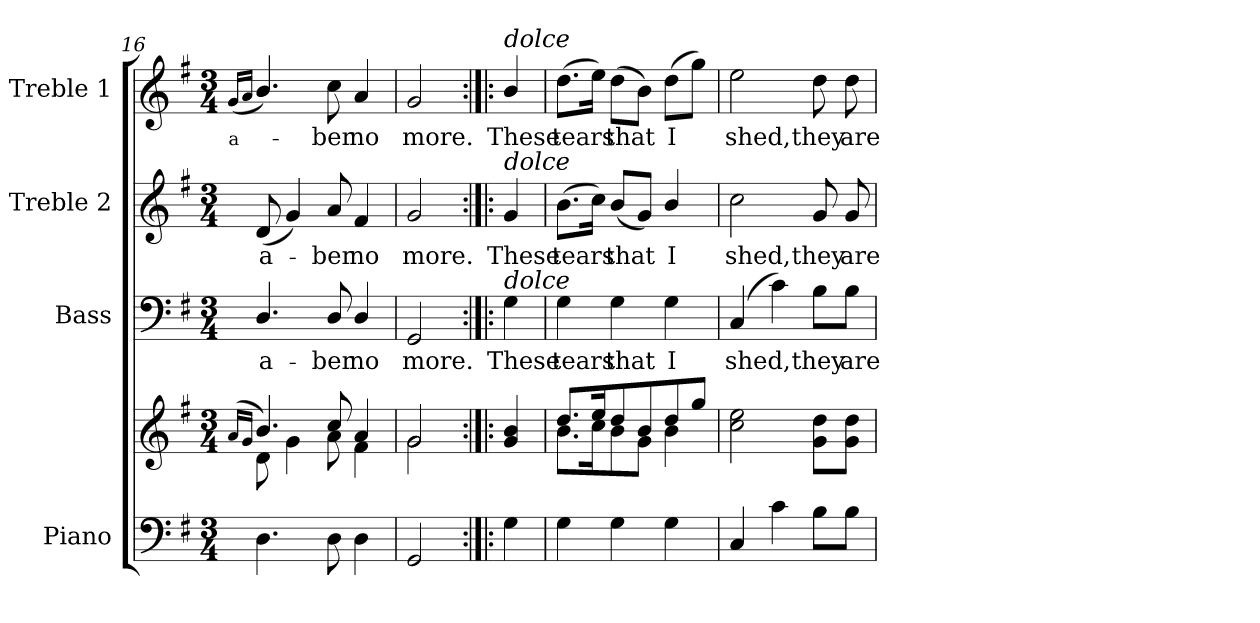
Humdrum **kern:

**kern	**kern	**kern	**text	**kern	**text	**kern	**text
*part4	*part4	*part3	*part3	*part2	*part2	*part1	*part1
*staff5	*staff4	*staff3	*staff3	*staff2	*staff2	*staff1	*staff1
*I"Piano	*	*I"Bass	*	*I"Treble 2	*	*I"Treble 1	*
*I'Pno.	*	*I'B.	*	*	*	*	*
*clefF4	*clefG2	*clefF4	*	*clefG2	*	*clefG2	*
*k[f#]	*k[f#]	*k[f#]	*	*k[f#]	*	*k[f#]	*
*G:	*G:	*G:	*	*G:	*	*G:	*
*M3/4	*M3/4	*M3/4	*	*M3/4	*	*M3/4	*
=16	=16	=16	=16	=16	=16	=16	=16
!	!	!	!	!	!	!	!LO:LY:b:color=#000000
.	(16qai/LL	.	.	.	.	(16qgi/LL	-a-
.	16qgi/JJ	.	.	.	.	16qai/JJ	.
*	*^	*	*	*	*	*	*
!	!	!	!	!LO:LY:b:color=#000000	!	!	!	!
!	!	!	!	!	!	!LO:LY:b:color=#000000	!	!
4.Di\	4.bi/)	8di\	4.Di/	-a-	(8di/	-a-	4.bi/)	.
.	.	4gi\	.	.	4gi/)	.	.	.
!	!	!	!	!LO:LY:b:color=#000000	!	!	!	!
!	!	!	!	!	!	!LO:LY:b:color=#000000	!	!
!	!	!	!	!	!	!	!	!LO:LY:b:color=#000000
8Di\	8cci/	8ai\	8Di/	-ber	8ai/	-ber	8cci\	-ber
!	!	!	!	!LO:LY:b:color=#000000	!	!	!	!
!	!	!	!	!	!	!LO:LY:b:color=#000000	!	!
!	!	!	!	!	!	!	!	!LO:LY:b:color=#000000
4Di\	4ai/	4f#i\	4Di/	no	4f#i/	no	4ai/	no
=17	=17	=17	=17	=17	=17	=17	=17	=17
!	!	!	!	!LO:LY:b:color=#000000	!	!	!	!
!	!	!	!	!	!	!LO:LY:b:color=#000000	!	!
!	!	!	!	!	!	!	!	!LO:LY:b:color=#000000
2GGi/	2gi/	2gi\	2GGi/	more.	2gi/	more.	2gi/	more.
*	*v	*v	*	*	*	*	*	*
!!LO:LB:g=z
=18:|!|:	=18:|!|:	=18:|!|:	=18:|!|:	=18:|!|:	=18:|!|:	=18:|!|:	=18:|!|:
*	*^	*	*	*	*	*	*
!	!	!	!	!LO:LY:b:color=#000000	!	!	!	!
*	*v	*v	*	*	*	*	*	*
*	*^	*	*	*	*	*	*
!	!	!	!	!	!	!LO:LY:b:color=#000000	!	!
*	*v	*v	*	*	*	*	*	*
*	*^	*	*	*	*	*	*
!	!	!	!	!	!	!	!LO:TX:a:i:t=dolce	!
!	!	!	!	!	!LO:TX:a:i:t=dolce	!	!	!
!	!	!	!LO:TX:a:i:t=dolce	!	!	!	!	!
!	!LO:TX:b:i:t=dolce	!	!	!	!	!	!	!
!	!	!	!	!	!	!	!	!LO:LY:b:color=#000000
*	*v	*v	*	*	*	*	*	*
4Gi\	4gi/ 4bi	4Gi\	These	4gi/	These	4bi/	These
=19	=19	=19	=19	=19	=19	=19	=19
*	*^	*	*	*	*	*	*
!	!	!	!	!LO:LY:b:color=#000000	!	!	!	!
!	!	!	!	!	!	!LO:LY:b:color=#000000	!	!
!	!	!	!	!	!	!	!	!LO:LY:b:color=#000000
4Gi\	8.ddi/L	8.bi\L	4Gi\	tears	(8.bi\L	tears	(8.ddi\L	tears
.	16eei/k	16cci\k	.	.	16cci\Jk)	.	16eei\Jk)	.
!	!	!	!	!LO:LY:b:color=#000000	!	!	!	!
!	!	!	!	!	!	!LO:LY:b:color=#000000	!	!
!	!	!	!	!	!	!	!	!LO:LY:b:color=#000000
4Gi\	8ddi/	8bi\	4Gi\	that	(8bi/L	that	(8ddi\L	that
.	8bi/	8gi\J	.	.	8gi/J)	.	8bi\J)	.
!	!	!	!	!LO:LY:b:color=#000000	!	!	!	!
!	!	!	!	!	!	!LO:LY:b:color=#000000	!	!
!	!	!	!	!	!	!	!	!LO:LY:b:color=#000000
4Gi\	8ddi/	4bi\	4Gi\	I	4bi/	I	(8ddi\L	I
.	8ggi/J	.	.	.	.	.	8ggi\J)	.
*	*v	*v	*	*	*	*	*	*
=20	=20	=20	=20	=20	=20	=20	=20
!	!	!	!LO:LY:b:color=#000000	!	!	!	!
!	!	!	!	!	!LO:LY:b:color=#000000	!	!
!	!	!	!	!	!	!	!LO:LY:b:color=#000000
4Ci/	2cci\ 2eei	(4Ci/	shed,	2cci\	shed,	2eei\	shed,
4ci\	.	4ci\)	.	.	.	.	.
!	!	!	!LO:LY:b:color=#000000	!	!	!	!
!	!	!	!	!	!LO:LY:b:color=#000000	!	!
!	!	!	!	!	!	!	!LO:LY:b:color=#000000
8Bi\L	8gi\ 8ddiL	8Bi\L	they	8gi/	they	8ddi\	they
!	!	!	!LO:LY:b:color=#000000	!	!	!	!
!	!	!	!	!	!LO:LY:b:color=#000000	!	!
!	!	!	!	!	!	!	!LO:LY:b:color=#000000
8Bi\J	8gi\ 8ddiJ	8Bi\J	are	8gi/	are	8ddi\	are
=	=	=	=	=	=	=	=
*-	*-	*-	*-	*-	*-	*-	*-
